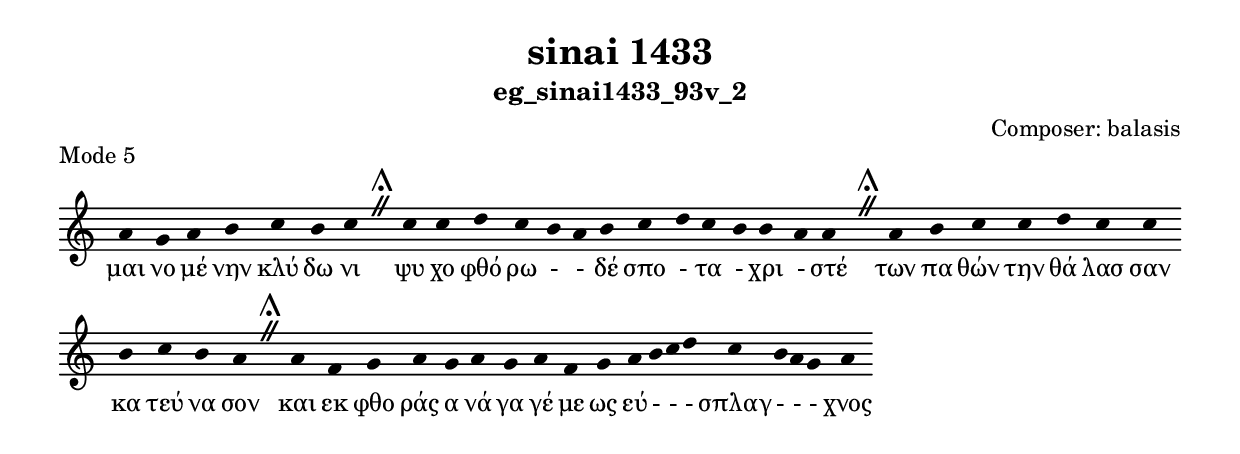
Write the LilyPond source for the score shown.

\include "gregorian.ly"

	\header {
 	  title = "sinai 1433"
	  subtitle = "eg_sinai1433_93v_2"
	  composer = "Composer: balasis"
	  piece = "Mode 5"
	}

	chant = {
	  a'4 g'4 a'4 b'4 c''4 b'4 c''4 \divisioMaior
 c''4 c''4 d''4 c''4 b'4 a'4 b'4 c''4 d''4 c''4 b'4 b'4 a'4 a'4 \divisioMaior
 a'4 b'4 c''4 c''4 d''4 c''4 c''4 b'4 c''4 b'4 a'4 \divisioMaior
 a'4 f'4 g'4 a'4 g'4 a'4 g'4 a'4 f'4 g'4 a'4 b'4 c''4 d''4 c''4 b'4 a'4 g'4 a'4\finalis
	}

	verba = \lyricmode {μαι νο μέ νην κλύ δω νι 
ψυ χο φθό ρω -  - δέ σπο - τα - χρι - στέ 
των πα θών την θά λασ σαν κα τεύ να σον 
και εκ φθο ράς α νά γα γέ με ως εύ -  -  - σπλαγ -  -  - χνος 
	}


	\score {
	  \new Staff <<
	  \new Voice = "melody" \chant
	  \new Lyrics = "one" \lyricsto melody \verba
	  >>
	  \layout {
	    \context {
	      \Staff
	      \remove "Time_signature_engraver"
	      \remove "Bar_engraver"
	    }
	    \context {
	      \Voice
	      \remove "Stem_engraver"
	    }
	  }
	}